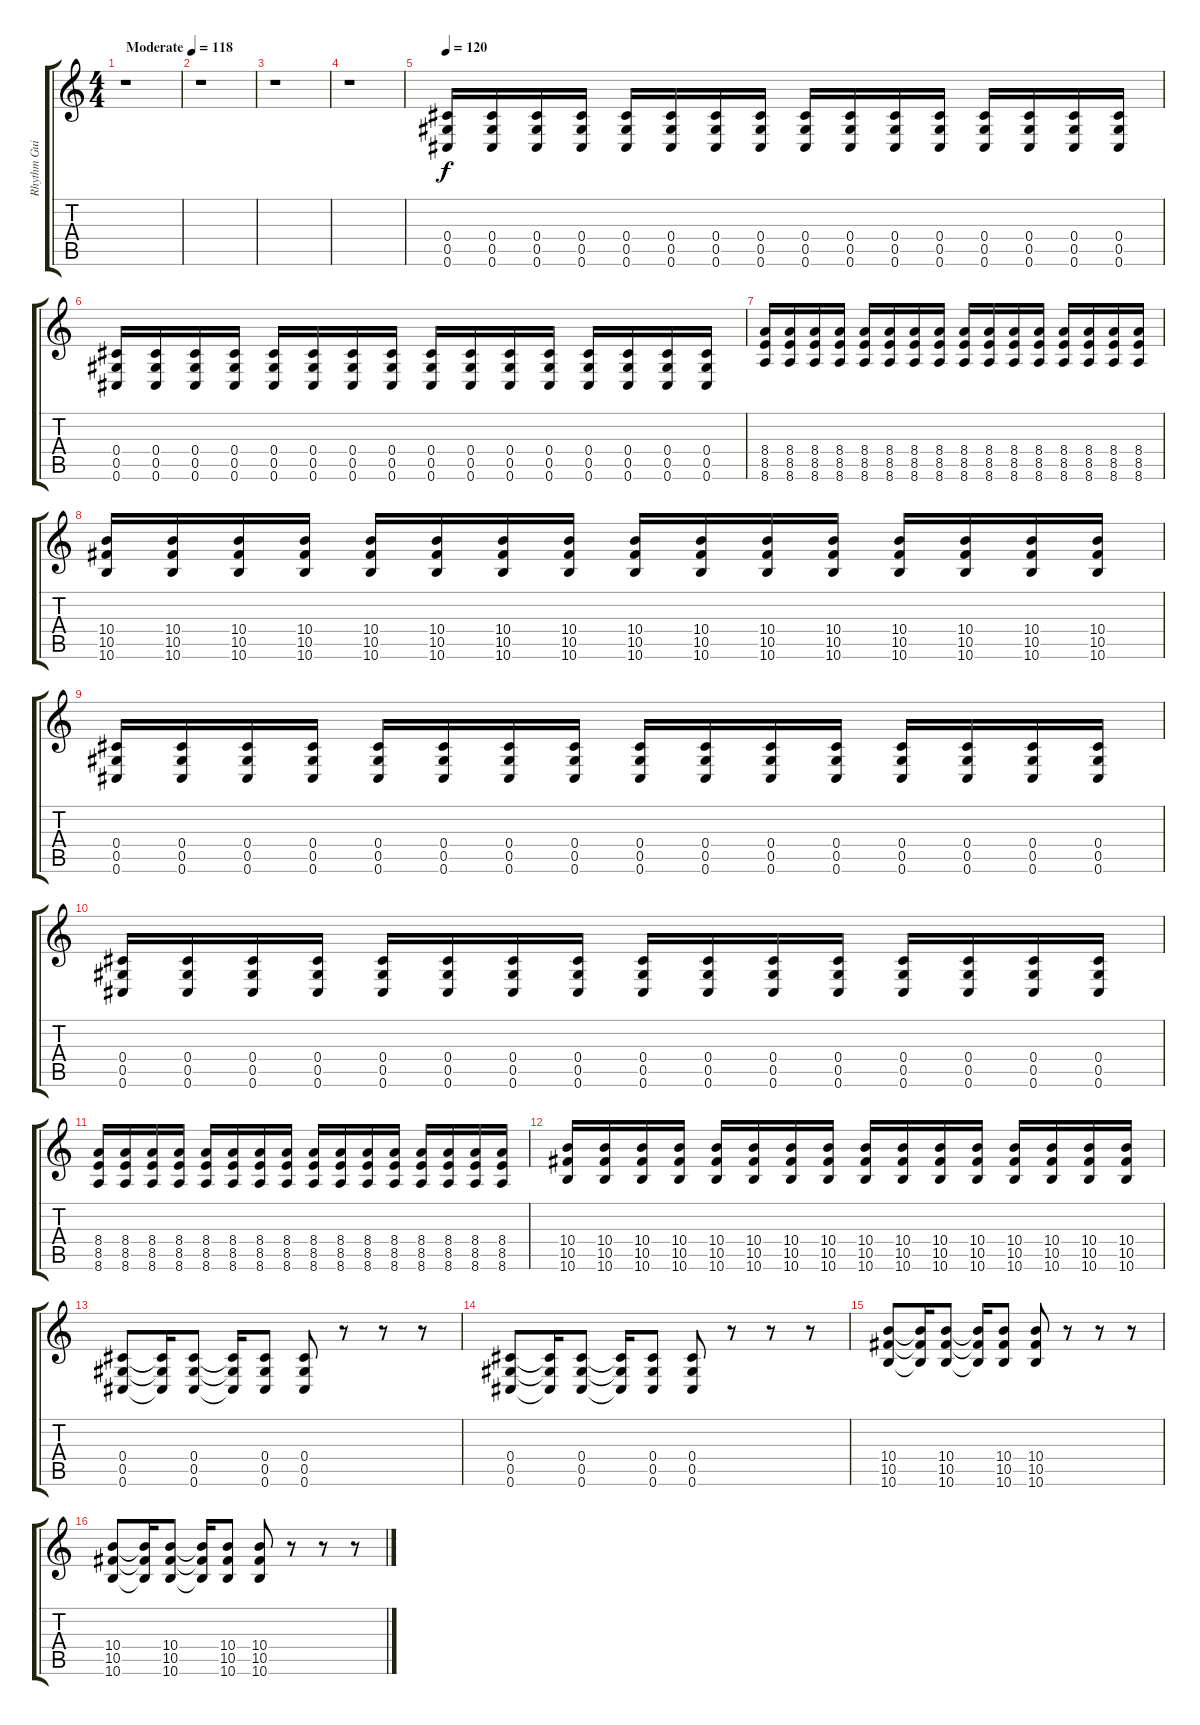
\track ("Rhythm Guitar - Johnny Franck" "Rhythm Gui") {instrument distortionguitar}
\staff {score tabs}
\tuning (Eb4 Bb3 Gb3 Db3 Ab2 Db2) {hide}
\ts (4 4)
\tempo (118 "Moderate")
\clef g2
\ks c
r.1{dy f instrument distortionguitar} |
r.1 |
r.1 |
r.1 |
\tempo 120
(0.4 0.5 0.6).16 (0.4 0.5 0.6).16 (0.4 0.5 0.6).16 (0.4 0.5 0.6).16 (0.4 0.5 0.6).16 (0.4 0.5 0.6).16 (0.4 0.5 0.6).16 (0.4 0.5 0.6).16 (0.4 0.5 0.6).16 (0.4 0.5 0.6).16 (0.4 0.5 0.6).16 (0.4 0.5 0.6).16 (0.4 0.5 0.6).16 (0.4 0.5 0.6).16 (0.4 0.5 0.6).16 (0.4 0.5 0.6).16 |
(0.4 0.5 0.6).16 (0.4 0.5 0.6).16 (0.4 0.5 0.6).16 (0.4 0.5 0.6).16 (0.4 0.5 0.6).16 (0.4 0.5 0.6).16 (0.4 0.5 0.6).16 (0.4 0.5 0.6).16 (0.4 0.5 0.6).16 (0.4 0.5 0.6).16 (0.4 0.5 0.6).16 (0.4 0.5 0.6).16 (0.4 0.5 0.6).16 (0.4 0.5 0.6).16 (0.4 0.5 0.6).16 (0.4 0.5 0.6).16 |
(8.4 8.5 8.6).16 (8.4 8.5 8.6).16 (8.4 8.5 8.6).16 (8.4 8.5 8.6).16 (8.4 8.5 8.6).16 (8.4 8.5 8.6).16 (8.4 8.5 8.6).16 (8.4 8.5 8.6).16 (8.4 8.5 8.6).16 (8.4 8.5 8.6).16 (8.4 8.5 8.6).16 (8.4 8.5 8.6).16 (8.4 8.5 8.6).16 (8.4 8.5 8.6).16 (8.4 8.5 8.6).16 (8.4 8.5 8.6).16 |
(10.4 10.5 10.6).16 (10.4 10.5 10.6).16 (10.4 10.5 10.6).16 (10.4 10.5 10.6).16 (10.4 10.5 10.6).16 (10.4 10.5 10.6).16 (10.4 10.5 10.6).16 (10.4 10.5 10.6).16 (10.4 10.5 10.6).16 (10.4 10.5 10.6).16 (10.4 10.5 10.6).16 (10.4 10.5 10.6).16 (10.4 10.5 10.6).16 (10.4 10.5 10.6).16 (10.4 10.5 10.6).16 (10.4 10.5 10.6).16 |
(0.4 0.5 0.6).16 (0.4 0.5 0.6).16 (0.4 0.5 0.6).16 (0.4 0.5 0.6).16 (0.4 0.5 0.6).16 (0.4 0.5 0.6).16 (0.4 0.5 0.6).16 (0.4 0.5 0.6).16 (0.4 0.5 0.6).16 (0.4 0.5 0.6).16 (0.4 0.5 0.6).16 (0.4 0.5 0.6).16 (0.4 0.5 0.6).16 (0.4 0.5 0.6).16 (0.4 0.5 0.6).16 (0.4 0.5 0.6).16 |
(0.4 0.5 0.6).16 (0.4 0.5 0.6).16 (0.4 0.5 0.6).16 (0.4 0.5 0.6).16 (0.4 0.5 0.6).16 (0.4 0.5 0.6).16 (0.4 0.5 0.6).16 (0.4 0.5 0.6).16 (0.4 0.5 0.6).16 (0.4 0.5 0.6).16 (0.4 0.5 0.6).16 (0.4 0.5 0.6).16 (0.4 0.5 0.6).16 (0.4 0.5 0.6).16 (0.4 0.5 0.6).16 (0.4 0.5 0.6).16 |
(8.4 8.5 8.6).16 (8.4 8.5 8.6).16 (8.4 8.5 8.6).16 (8.4 8.5 8.6).16 (8.4 8.5 8.6).16 (8.4 8.5 8.6).16 (8.4 8.5 8.6).16 (8.4 8.5 8.6).16 (8.4 8.5 8.6).16 (8.4 8.5 8.6).16 (8.4 8.5 8.6).16 (8.4 8.5 8.6).16 (8.4 8.5 8.6).16 (8.4 8.5 8.6).16 (8.4 8.5 8.6).16 (8.4 8.5 8.6).16 |
(10.4 10.5 10.6).16 (10.4 10.5 10.6).16 (10.4 10.5 10.6).16 (10.4 10.5 10.6).16 (10.4 10.5 10.6).16 (10.4 10.5 10.6).16 (10.4 10.5 10.6).16 (10.4 10.5 10.6).16 (10.4 10.5 10.6).16 (10.4 10.5 10.6).16 (10.4 10.5 10.6).16 (10.4 10.5 10.6).16 (10.4 10.5 10.6).16 (10.4 10.5 10.6).16 (10.4 10.5 10.6).16 (10.4 10.5 10.6).16 |
(0.4 0.5 0.6).8 (0.4{t} 0.5{t} 0.6{t}).16 (0.4 0.5 0.6).8 (0.4{t} 0.5{t} 0.6{t}).16 (0.4 0.5 0.6).8 (0.4 0.5 0.6).8 r.8 r.8 r.8 |
(0.4 0.5 0.6).8 (0.4{t} 0.5{t} 0.6{t}).16 (0.4 0.5 0.6).8 (0.4{t} 0.5{t} 0.6{t}).16 (0.4 0.5 0.6).8 (0.4 0.5 0.6).8 r.8 r.8 r.8 |
(10.4 10.5 10.6).8 (10.4{t} 10.5{t} 10.6{t}).16 (10.4 10.5 10.6).8 (10.4{t} 10.5{t} 10.6{t}).16 (10.4 10.5 10.6).8 (10.4 10.5 10.6).8 r.8 r.8 r.8 |
(10.4 10.5 10.6).8 (10.4{t} 10.5{t} 10.6{t}).16 (10.4 10.5 10.6).8 (10.4{t} 10.5{t} 10.6{t}).16 (10.4 10.5 10.6).8 (10.4 10.5 10.6).8 r.8 r.8 r.8
